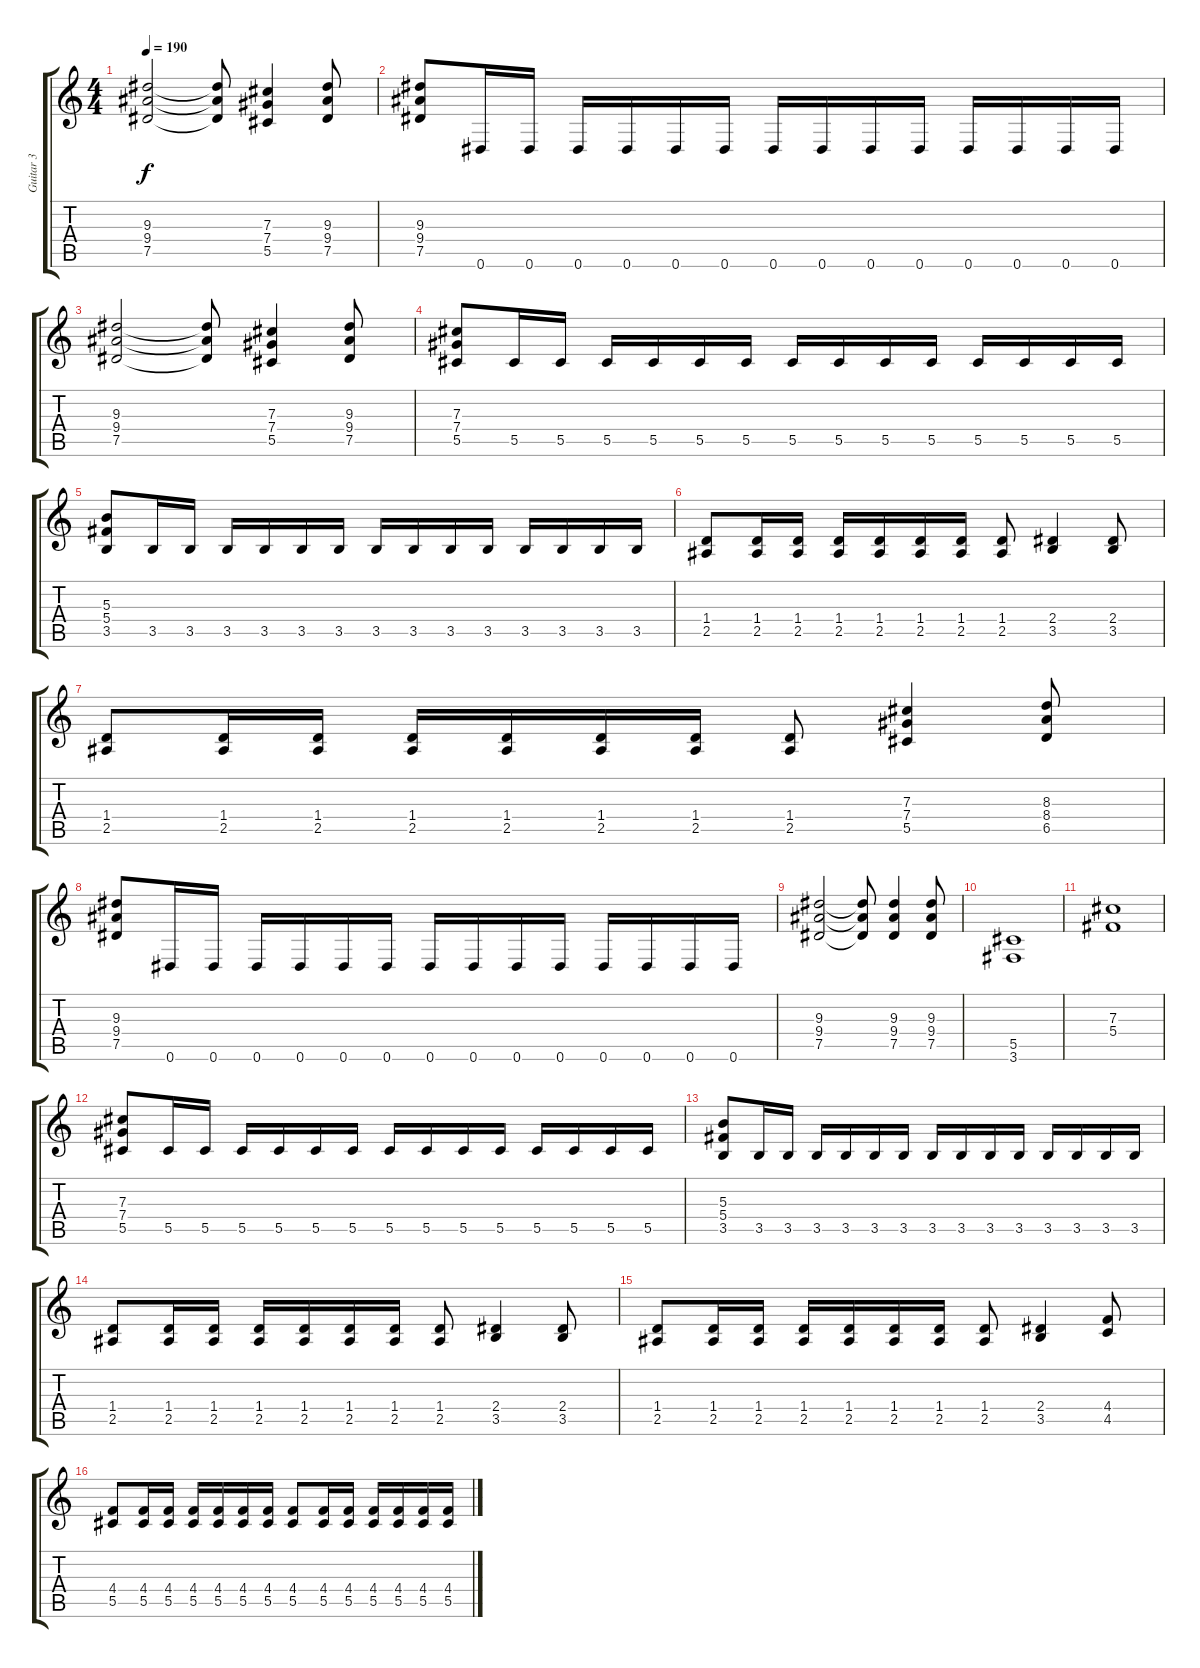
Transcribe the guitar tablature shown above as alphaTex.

\track ("Guitar 3" "Guitar 3") {instrument distortionguitar}
\staff {score tabs}
\tuning (Eb4 Bb3 Gb3 Db3 Ab2 Eb2) {hide}
\ts (4 4)
\tempo 190
\clef g2
\ks c
(9.3 9.4 7.5).2{dy f} (9.3{t} 9.4{t} 7.5{t}).8 (7.3 7.4 5.5).4 (9.3 9.4 7.5).8 |
(9.3 9.4 7.5).8 0.6.16 0.6.16 0.6.16 0.6.16 0.6.16 0.6.16 0.6.16 0.6.16 0.6.16 0.6.16 0.6.16 0.6.16 0.6.16 0.6.16 |
(9.3 9.4 7.5).2 (9.3{t} 9.4{t} 7.5{t}).8 (7.3 7.4 5.5).4 (9.3 9.4 7.5).8 |
(7.3 7.4 5.5).8 5.5.16 5.5.16 5.5.16 5.5.16 5.5.16 5.5.16 5.5.16 5.5.16 5.5.16 5.5.16 5.5.16 5.5.16 5.5.16 5.5.16 |
(5.3 5.4 3.5).8 3.5.16 3.5.16 3.5.16 3.5.16 3.5.16 3.5.16 3.5.16 3.5.16 3.5.16 3.5.16 3.5.16 3.5.16 3.5.16 3.5.16 |
(1.4 2.5).8 (1.4 2.5).16 (1.4 2.5).16 (1.4 2.5).16 (1.4 2.5).16 (1.4 2.5).16 (1.4 2.5).16 (1.4 2.5).8 (2.4 3.5).4 (2.4 3.5).8 |
(1.4 2.5).8 (1.4 2.5).16 (1.4 2.5).16 (1.4 2.5).16 (1.4 2.5).16 (1.4 2.5).16 (1.4 2.5).16 (1.4 2.5).8 (7.3 7.4 5.5).4 (8.3 8.4 6.5).8 |
(9.3 9.4 7.5).8 0.6.16 0.6.16 0.6.16 0.6.16 0.6.16 0.6.16 0.6.16 0.6.16 0.6.16 0.6.16 0.6.16 0.6.16 0.6.16 0.6.16 |
(9.3 9.4 7.5).2 (9.3{t} 9.4{t} 7.5{t}).8 (9.3 9.4 7.5).4 (9.3 9.4 7.5).8 |
(5.5 3.6).1 |
(7.3 5.4).1 |
(7.3 7.4 5.5).8 5.5.16 5.5.16 5.5.16 5.5.16 5.5.16 5.5.16 5.5.16 5.5.16 5.5.16 5.5.16 5.5.16 5.5.16 5.5.16 5.5.16 |
(5.3 5.4 3.5).8 3.5.16 3.5.16 3.5.16 3.5.16 3.5.16 3.5.16 3.5.16 3.5.16 3.5.16 3.5.16 3.5.16 3.5.16 3.5.16 3.5.16 |
(1.4 2.5).8 (1.4 2.5).16 (1.4 2.5).16 (1.4 2.5).16 (1.4 2.5).16 (1.4 2.5).16 (1.4 2.5).16 (1.4 2.5).8 (2.4 3.5).4 (2.4 3.5).8 |
(1.4 2.5).8 (1.4 2.5).16 (1.4 2.5).16 (1.4 2.5).16 (1.4 2.5).16 (1.4 2.5).16 (1.4 2.5).16 (1.4 2.5).8 (2.4 3.5).4 (4.4 4.5).8 |
(4.4 5.5).8 (4.4 5.5).16 (4.4 5.5).16 (4.4 5.5).16 (4.4 5.5).16 (4.4 5.5).16 (4.4 5.5).16 (4.4 5.5).8 (4.4 5.5).16 (4.4 5.5).16 (4.4 5.5).16 (4.4 5.5).16 (4.4 5.5).16 (4.4 5.5).16
